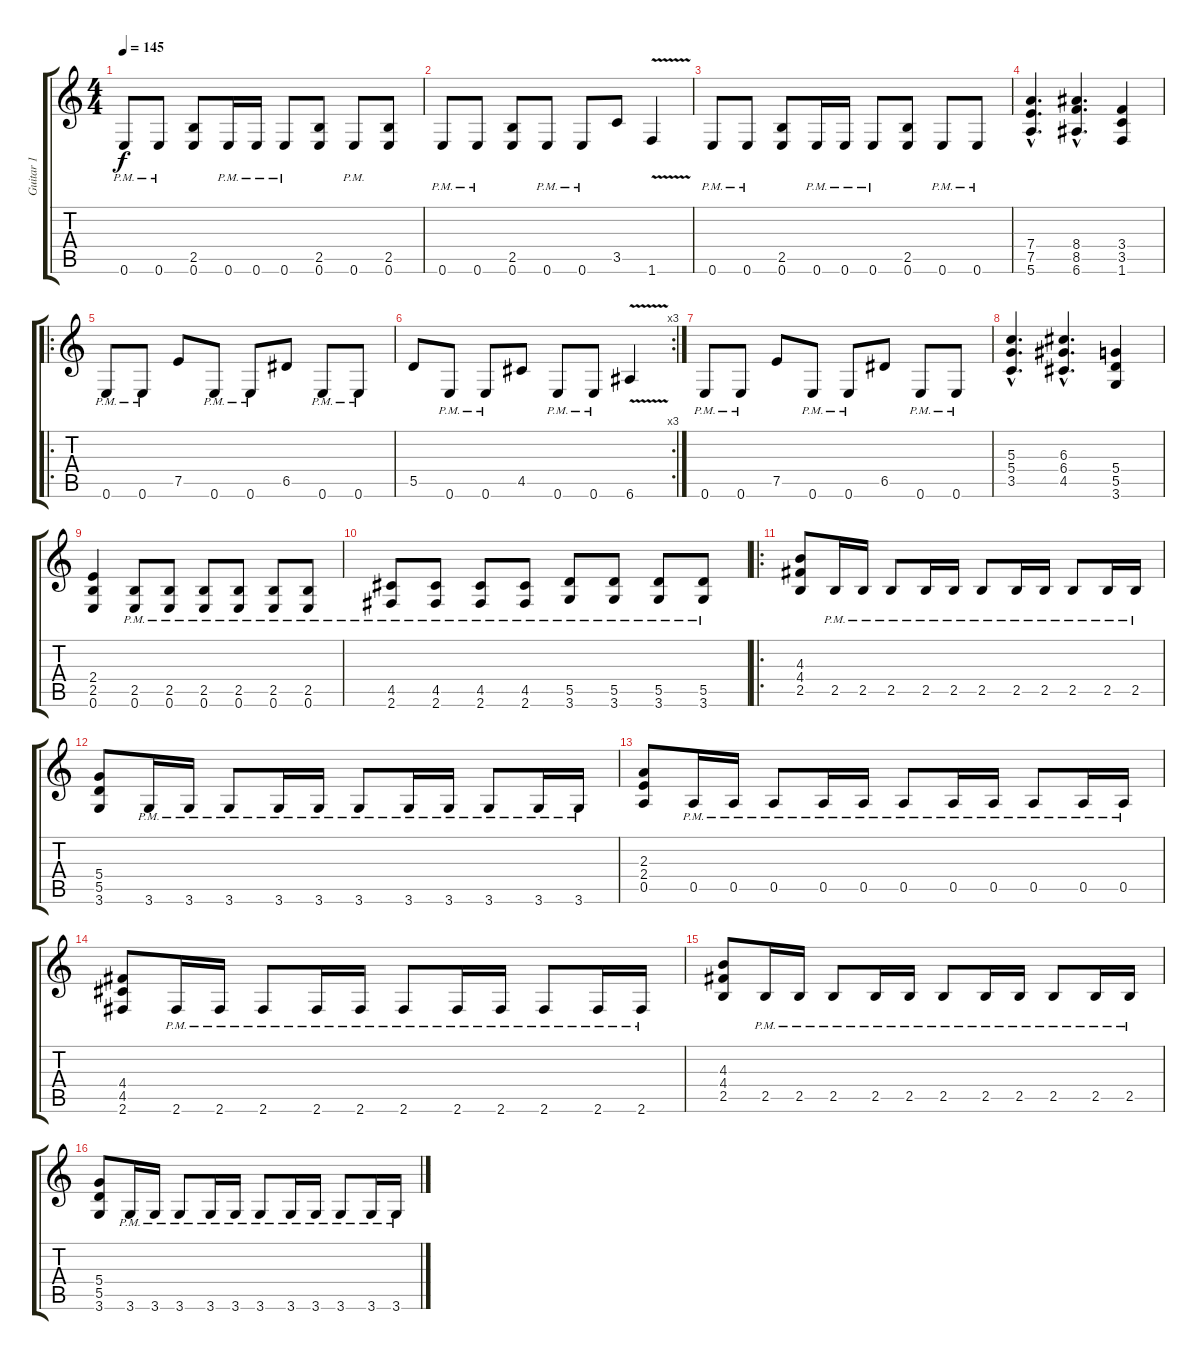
\track ("Guitar 1" "Guitar 1") {instrument distortionguitar}
\staff {score tabs}
\tuning (E4 B3 G3 D3 A2 E2) {hide}
\ts (4 4)
\tempo 145
\clef g2
\ks c
0.6{pm}.8{dy f} 0.6{pm}.8 (2.5 0.6).8 0.6{pm}.16 0.6{pm}.16 0.6{pm}.8 (2.5 0.6).8 0.6{pm}.8 (2.5 0.6).8 |
0.6{pm}.8 0.6{pm}.8 (2.5 0.6).8 0.6{pm}.8 0.6{pm}.8 3.5.8 1.6{v}.4 |
0.6{pm}.8 0.6{pm}.8 (2.5 0.6).8 0.6{pm}.16 0.6{pm}.16 0.6{pm}.8 (2.5 0.6).8 0.6{pm}.8 0.6{pm}.8 |
(7.4{hac} 7.5{hac} 5.6{hac}).4{d} (8.4{hac} 8.5{hac} 6.6{hac}).4{d} (3.4 3.5 1.6).4 |
\ro
0.6{pm}.8 0.6{pm}.8 7.5.8 0.6{pm}.8 0.6{pm}.8 6.5.8 0.6{pm}.8 0.6{pm}.8 |
\rc 3
5.5.8 0.6{pm}.8 0.6{pm}.8 4.5.8 0.6{pm}.8 0.6{pm}.8 6.6{v}.4 |
0.6{pm}.8 0.6{pm}.8 7.5.8 0.6{pm}.8 0.6{pm}.8 6.5.8 0.6{pm}.8 0.6{pm}.8 |
(5.3{hac} 5.4{hac} 3.5{hac}).4{d} (6.3{hac} 6.4{hac} 4.5{hac}).4{d} (5.4 5.5 3.6).4 |
(2.4 2.5 0.6).4 (2.5{pm} 0.6{pm}).8 (2.5{pm} 0.6{pm}).8 (2.5{pm} 0.6{pm}).8 (2.5{pm} 0.6{pm}).8 (2.5{pm} 0.6{pm}).8 (2.5{pm} 0.6{pm}).8 |
(4.5{pm} 2.6{pm}).8 (4.5{pm} 2.6{pm}).8 (4.5{pm} 2.6{pm}).8 (4.5{pm} 2.6{pm}).8 (5.5{pm} 3.6{pm}).8 (5.5{pm} 3.6{pm}).8 (5.5{pm} 3.6{pm}).8 (5.5{pm} 3.6{pm}).8 |
\ro
(4.3 4.4 2.5).8{volume 9} 2.5{pm}.16 2.5{pm}.16 2.5{pm}.8 2.5{pm}.16 2.5{pm}.16 2.5{pm}.8 2.5{pm}.16 2.5{pm}.16 2.5{pm}.8 2.5{pm}.16 2.5{pm}.16 |
(5.4 5.5 3.6).8 3.6{pm}.16 3.6{pm}.16 3.6{pm}.8 3.6{pm}.16 3.6{pm}.16 3.6{pm}.8 3.6{pm}.16 3.6{pm}.16 3.6{pm}.8 3.6{pm}.16 3.6{pm}.16 |
(2.3 2.4 0.5).8 0.5{pm}.16 0.5{pm}.16 0.5{pm}.8 0.5{pm}.16 0.5{pm}.16 0.5{pm}.8 0.5{pm}.16 0.5{pm}.16 0.5{pm}.8 0.5{pm}.16 0.5{pm}.16 |
(4.4 4.5 2.6).8 2.6{pm}.16 2.6{pm}.16 2.6{pm}.8 2.6{pm}.16 2.6{pm}.16 2.6{pm}.8 2.6{pm}.16 2.6{pm}.16 2.6{pm}.8 2.6{pm}.16 2.6{pm}.16 |
(4.3 4.4 2.5).8 2.5{pm}.16 2.5{pm}.16 2.5{pm}.8 2.5{pm}.16 2.5{pm}.16 2.5{pm}.8 2.5{pm}.16 2.5{pm}.16 2.5{pm}.8 2.5{pm}.16 2.5{pm}.16 |
(5.4 5.5 3.6).8 3.6{pm}.16 3.6{pm}.16 3.6{pm}.8 3.6{pm}.16 3.6{pm}.16 3.6{pm}.8 3.6{pm}.16 3.6{pm}.16 3.6{pm}.8 3.6{pm}.16 3.6{pm}.16
